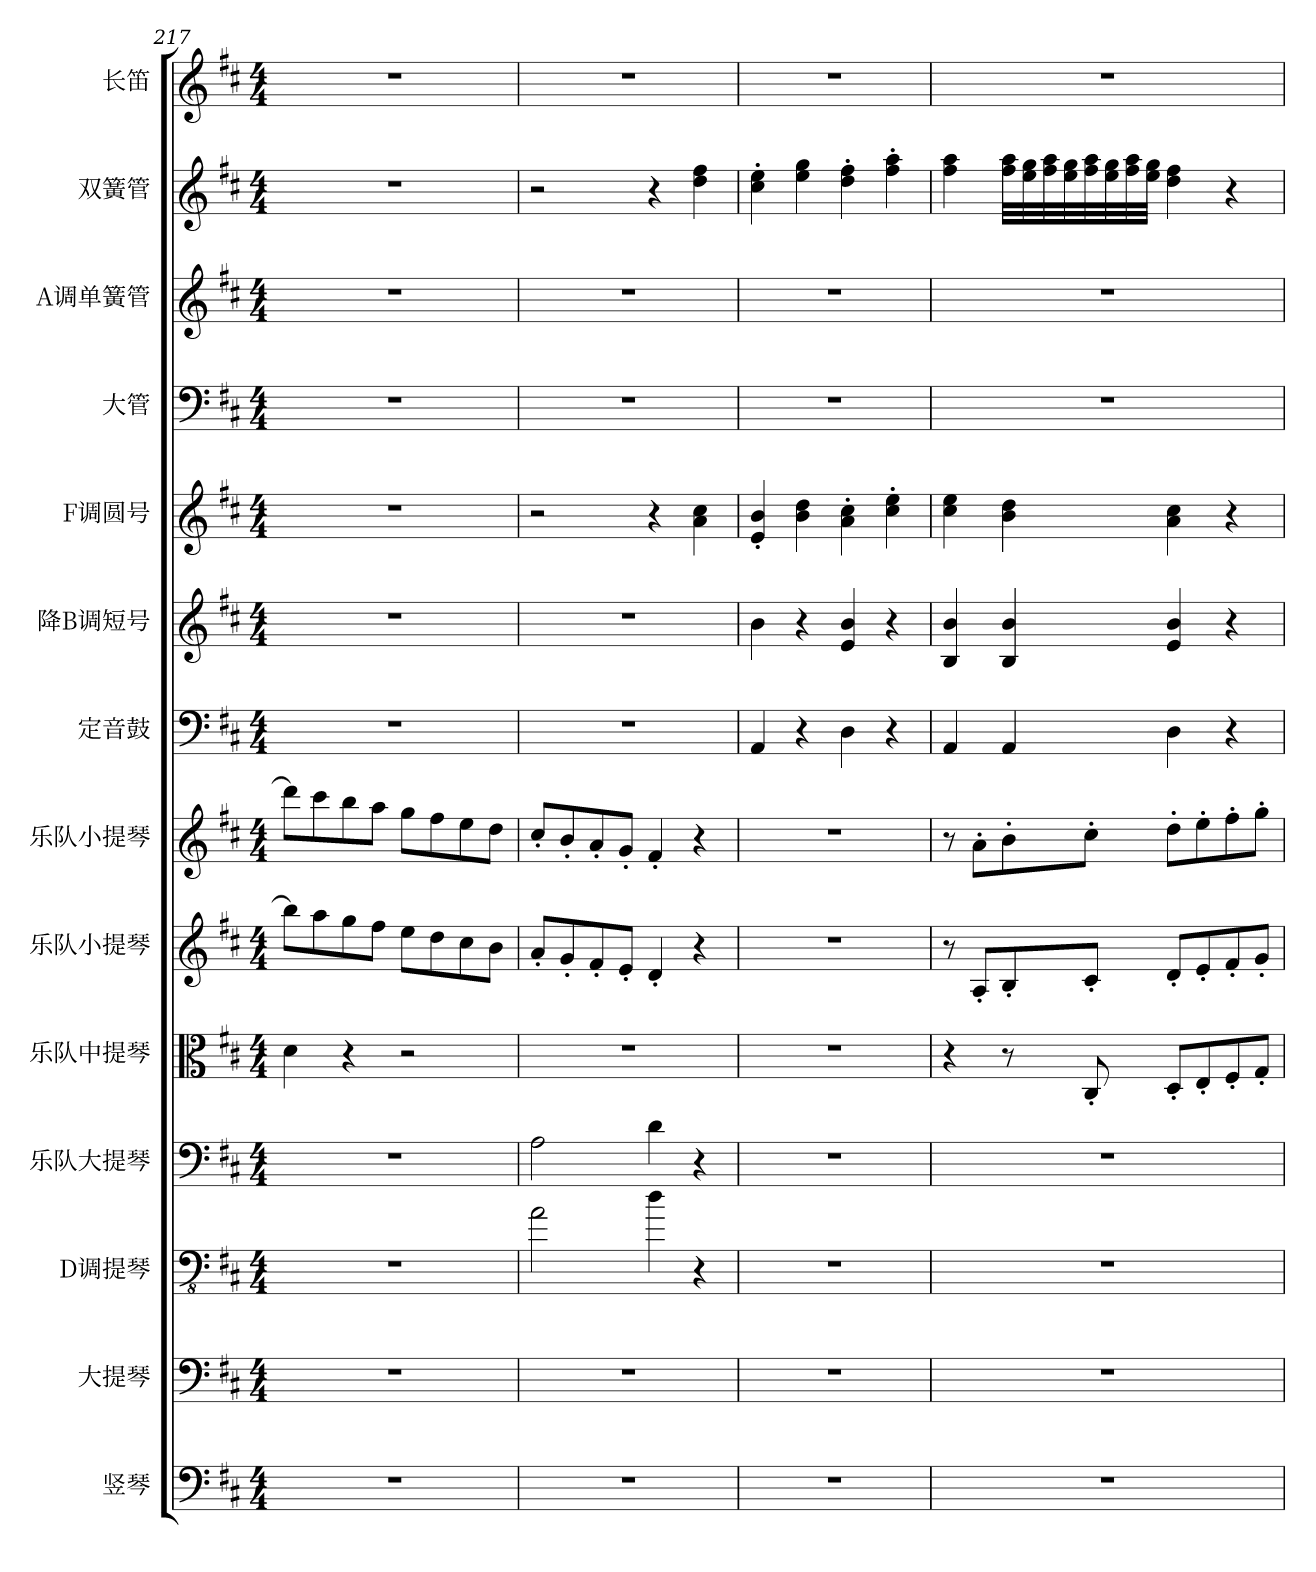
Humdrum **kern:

**kern	**kern	**kern	**kern	**kern	**kern	**kern	**kern	**kern	**kern	**kern	**kern	**kern	**kern
*part14	*part13	*part12	*part11	*part10	*part9	*part8	*part7	*part6	*part5	*part4	*part3	*part2	*part1
*staff14	*staff13	*staff12	*staff11	*staff10	*staff9	*staff8	*staff7	*staff6	*staff5	*staff4	*staff3	*staff2	*staff1
*I"竖琴	*I"大提琴	*I"D调提琴	*I"乐队大提琴	*I"乐队中提琴	*I"乐队小提琴	*I"乐队小提琴	*I"定音鼓	*I"降B调短号	*I"F调圆号	*I"大管	*I"A调单簧管	*I"双簧管	*I"长笛
*clefF4	*clefF4	*clefFv4	*clefF4	*clefC3	*clefG2	*clefG2	*clefF4	*clefG2	*clefG2	*clefF4	*clefG2	*clefG2	*clefG2
*	*	*ITrd7c12	*	*	*	*	*	*ITrd1c2	*ITrd4c7	*	*ITrd2c3	*	*
*k[f#c#]	*k[f#c#]	*k[f#c#]	*k[f#c#]	*k[f#c#]	*k[f#c#]	*k[f#c#]	*k[f#c#]	*k[]	*k[f#]	*k[f#c#]	*k[f#c#g#d#a#]	*k[f#c#]	*k[f#c#]
*M4/4	*M4/4	*M4/4	*M4/4	*M4/4	*M4/4	*M4/4	*M4/4	*M4/4	*M4/4	*M4/4	*M4/4	*M4/4	*M4/4
=217	=217	=217	=217	=217	=217	=217	=217	=217	=217	=217	=217	=217	=217
1r	1r	1r	1r	4d\	8bb\L]	8ddd\L]	1r	1r	1r	1r	1r	1r	1r
.	.	.	.	.	8aa\	8ccc#\	.	.	.	.	.	.	.
.	.	.	.	4r	8gg\	8bb\	.	.	.	.	.	.	.
.	.	.	.	.	8ff#\J	8aa\J	.	.	.	.	.	.	.
.	.	.	.	2r	8ee\L	8gg\L	.	.	.	.	.	.	.
.	.	.	.	.	8dd\	8ff#\	.	.	.	.	.	.	.
.	.	.	.	.	8cc#\	8ee\	.	.	.	.	.	.	.
.	.	.	.	.	8b\J	8dd\J	.	.	.	.	.	.	.
!!LO:PB:g=z
=218	=218	=218	=218	=218	=218	=218	=218	=218	=218	=218	=218	=218	=218
1r	1r	2AA\	2A\	1r	8a'/L	8cc#'/L	1r	1r	2r	1r	1r	2r	1r
.	.	.	.	.	8g'/	8b'/	.	.	.	.	.	.	.
.	.	.	.	.	8f#'/	8a'/	.	.	.	.	.	.	.
.	.	.	.	.	8e'/J	8g'/J	.	.	.	.	.	.	.
.	.	4D\	4d\	.	4d'/	4f#'/	.	.	4r	.	.	4r	.
.	.	4r	4r	.	4r	4r	.	.	4d\ 4f#\	.	.	4dd\ 4ff#\	.
=219	=219	=219	=219	=219	=219	=219	=219	=219	=219	=219	=219	=219	=219
1r	1r	1r	1r	1r	1r	1r	4AA/	4a\	4A/' 4e/'	1r	1r	4cc#\' 4ee\'	1r
.	.	.	.	.	.	.	4r	4r	4e\ 4g\	.	.	4ee\ 4gg\	.
.	.	.	.	.	.	.	4D\	4d/ 4a/	4d\' 4f#\'	.	.	4dd\' 4ff#\'	.
.	.	.	.	.	.	.	4r	4r	4f#\' 4a\'	.	.	4ff#\' 4aa\'	.
=220	=220	=220	=220	=220	=220	=220	=220	=220	=220	=220	=220	=220	=220
1r	1r	1r	1r	4r	8r	8r	4AA/	4A/ 4a/	4f#\ 4a\	1r	1r	4ff#\ 4aa\	1r
.	.	.	.	.	8A'/L	8a'\L	.	.	.	.	.	.	.
.	.	.	.	8r	8B'/	8b'\	4AA/	4A/ 4a/	4e\ 4g\	.	.	32ff#\ 32aa\LLL	.
.	.	.	.	.	.	.	.	.	.	.	.	32ee\ 32gg\	.
.	.	.	.	.	.	.	.	.	.	.	.	32ff#\ 32aa\	.
.	.	.	.	.	.	.	.	.	.	.	.	32ee\ 32gg\	.
.	.	.	.	8C#'/	8c#'/J	8cc#'\J	.	.	.	.	.	32ff#\ 32aa\	.
.	.	.	.	.	.	.	.	.	.	.	.	32ee\ 32gg\	.
.	.	.	.	.	.	.	.	.	.	.	.	32ff#\ 32aa\	.
.	.	.	.	.	.	.	.	.	.	.	.	32ee\ 32gg\JJJ	.
.	.	.	.	8D'/L	8d'/L	8dd'\L	4D\	4d/ 4a/	4d\ 4f#\	.	.	4dd\ 4ff#\	.
.	.	.	.	8E'/	8e'/	8ee'\	.	.	.	.	.	.	.
.	.	.	.	8F#'/	8f#'/	8ff#'\	4r	4r	4r	.	.	4r	.
.	.	.	.	8G'/J	8g'/J	8gg'\J	.	.	.	.	.	.	.
=	=	=	=	=	=	=	=	=	=	=	=	=	=
*-	*-	*-	*-	*-	*-	*-	*-	*-	*-	*-	*-	*-	*-
